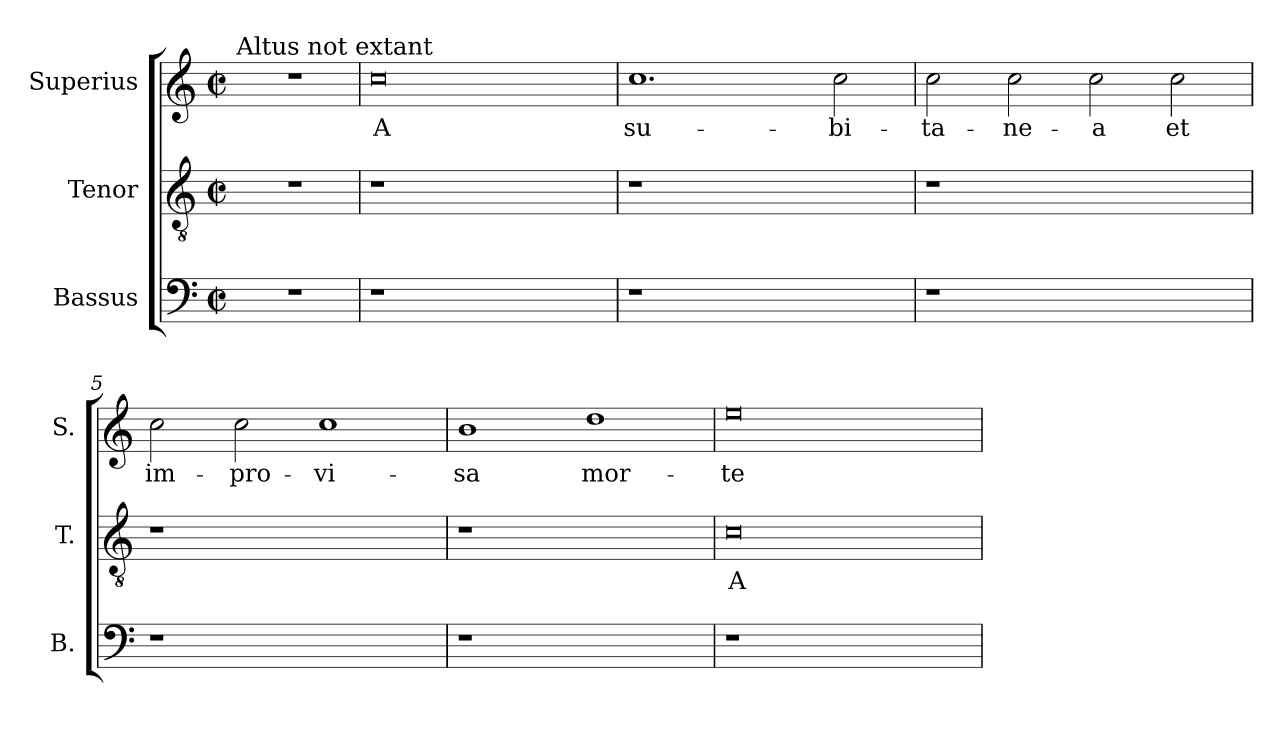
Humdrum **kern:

**kern	**kern	**text	**kern	**text
*part3	*part2	*part2	*part1	*part1
*staff3	*staff2	*staff2	*staff1	*staff1
*I"Bassus	*I"Tenor	*	*I"Superius	*
*I'B.	*I'T.	*	*I'S.	*
!!LO:PB:g=z
*clefF4	*clefGv2	*	*clefG2	*
*	*ITrd7c12	*	*	*
*k[]	*k[]	*	*k[]	*
*M2/2	*M2/2	*	*M2/2	*
*met(c|)	*met(c|)	*	*met(c|)	*
=1	=1	=1	=1	=1
!	!	!	!LO:TX:a:t=Altus not extant	!
1r	1r	.	1r	.
=2	=2	=2	=2	=2
!LO:N:vis=1	!LO:N:vis=1	!	!	!
!	!	!	!	!LO:LY:b:color=#000000
1r	1r	.	0cci	A
1ryy	1ryy	.	.	.
=3	=3	=3	=3	=3
!LO:N:vis=1	!LO:N:vis=1	!	!	!
!	!	!	!	!LO:LY:b:color=#000000
1r	1r	.	1.cci	su-
1ryy	1ryy	.	.	.
!	!	!	!	!LO:LY:b:color=#000000
.	.	.	2cci\	-bi-
=4	=4	=4	=4	=4
!LO:N:vis=1	!LO:N:vis=1	!	!	!
!	!	!	!	!LO:LY:b:color=#000000
1r	1r	.	2cci\	-ta-
!	!	!	!	!LO:LY:b:color=#000000
.	.	.	2cci\	-ne-
!	!	!	!	!LO:LY:b:color=#000000
1ryy	1ryy	.	2cci\	-a
!	!	!	!	!LO:LY:b:color=#000000
.	.	.	2cci\	et
=5	=5	=5	=5	=5
!LO:N:vis=1	!LO:N:vis=1	!	!	!
!	!	!	!	!LO:LY:b:color=#000000
1r	1r	.	2cci\	im-
!	!	!	!	!LO:LY:b:color=#000000
.	.	.	2cci\	-pro-
!	!	!	!	!LO:LY:b:color=#000000
1ryy	1ryy	.	1cci	-vi-
=6	=6	=6	=6	=6
!LO:N:vis=1	!LO:N:vis=1	!	!	!
!	!	!	!	!LO:LY:b:color=#000000
1r	1r	.	1bi	-sa
!	!	!	!	!LO:LY:b:color=#000000
1ryy	1ryy	.	1ddi	mor-
=7	=7	=7	=7	=7
!LO:N:vis=1	!	!	!	!
!	!	!LO:LY:b:color=#000000	!	!
!	!	!	!	!LO:LY:b:color=#000000
1r	0Ci	A	0eei	-te
1ryy	.	.	.	.
=	=	=	=	=
*-	*-	*-	*-	*-
